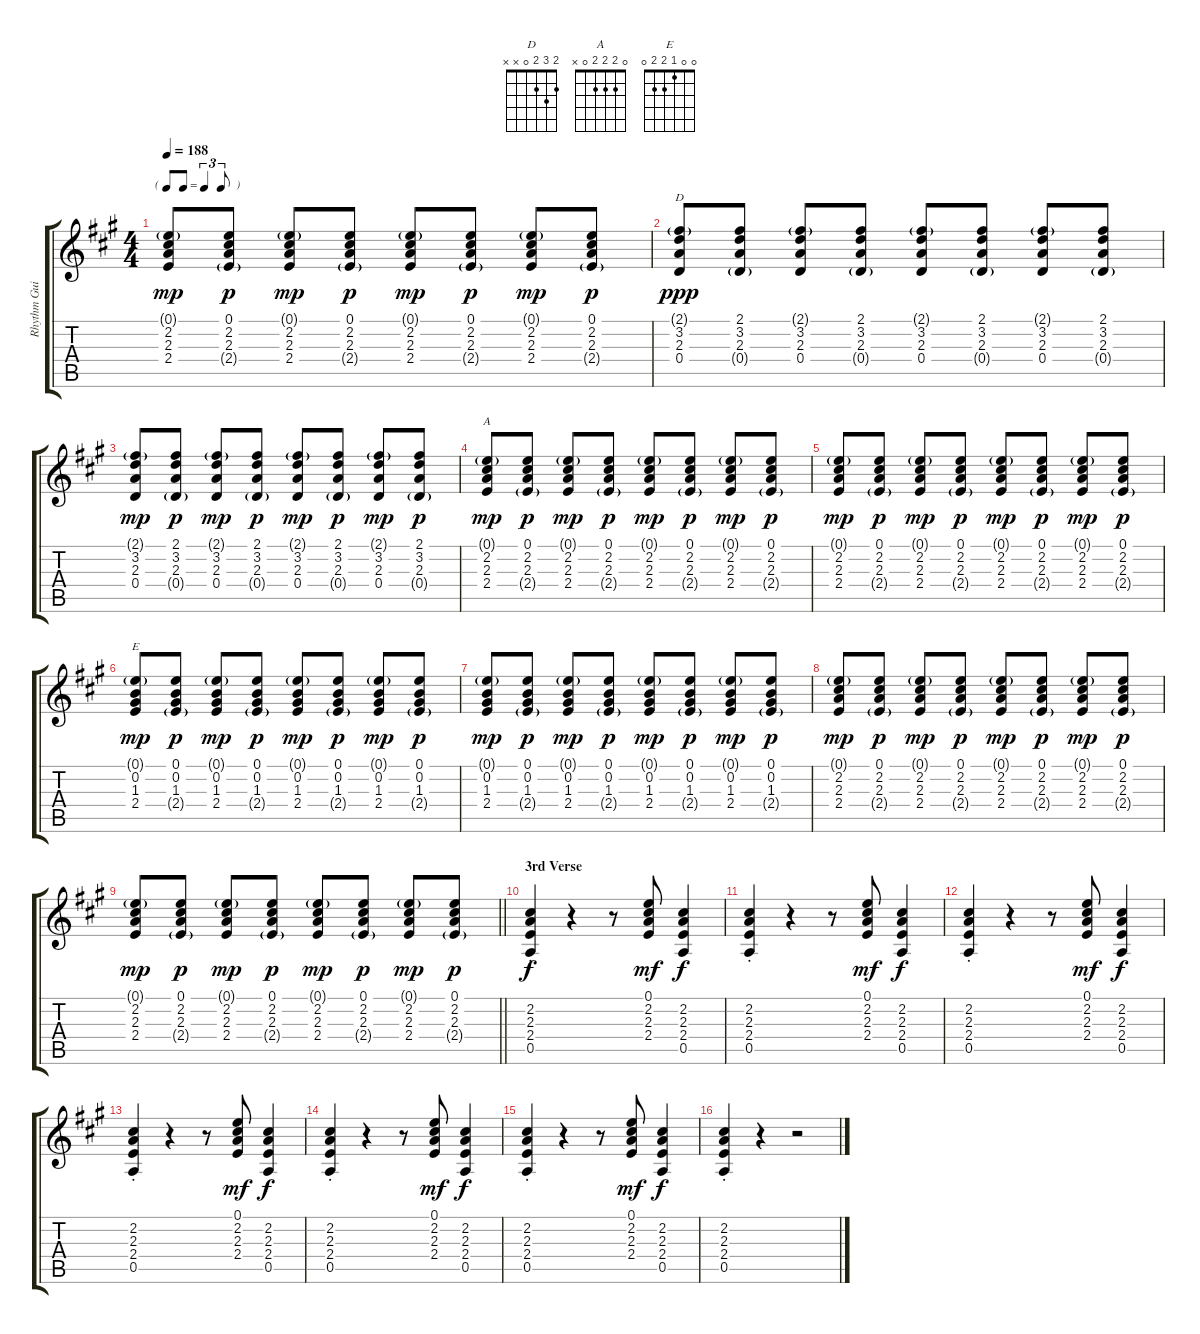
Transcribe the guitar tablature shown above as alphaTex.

\track ("Rhythm Guitar" "Rhythm Gui") {instrument acousticguitarsteel}
\staff {score tabs}
\tuning (E4 B3 G3 D3 A2 E2) {hide}
\chord ("D" 2 3 2 0 x x)
\chord ("A" 0 2 2 2 0 x)
\chord ("E" 0 0 1 2 2 0)
\ts (4 4)
\tf triplet8th
\tempo 188
\clef g2
\ks a
(0.1{g} 2.2 2.3 2.4).8{dy mp} (0.1 2.2 2.3 2.4{g}).8{dy p} (0.1{g} 2.2 2.3 2.4).8{dy mp} (0.1 2.2 2.3 2.4{g}).8{dy p} (0.1{g} 2.2 2.3 2.4).8{dy mp} (0.1 2.2 2.3 2.4{g}).8{dy p} (0.1{g} 2.2 2.3 2.4).8{dy mp} (0.1 2.2 2.3 2.4{g}).8{dy p} |
(2.1{g} 3.2 2.3 0.4).8{ch "D" dy ppp} (2.1 3.2 2.3 0.4{g}).8 (2.1{g} 3.2 2.3 0.4).8 (2.1 3.2 2.3 0.4{g}).8 (2.1{g} 3.2 2.3 0.4).8 (2.1 3.2 2.3 0.4{g}).8 (2.1{g} 3.2 2.3 0.4).8 (2.1 3.2 2.3 0.4{g}).8 |
(2.1{g} 3.2 2.3 0.4).8{dy mp} (2.1 3.2 2.3 0.4{g}).8{dy p} (2.1{g} 3.2 2.3 0.4).8{dy mp} (2.1 3.2 2.3 0.4{g}).8{dy p} (2.1{g} 3.2 2.3 0.4).8{dy mp} (2.1 3.2 2.3 0.4{g}).8{dy p} (2.1{g} 3.2 2.3 0.4).8{dy mp} (2.1 3.2 2.3 0.4{g}).8{dy p} |
(0.1{g} 2.2 2.3 2.4).8{ch "A" dy mp} (0.1 2.2 2.3 2.4{g}).8{dy p} (0.1{g} 2.2 2.3 2.4).8{dy mp} (0.1 2.2 2.3 2.4{g}).8{dy p} (0.1{g} 2.2 2.3 2.4).8{dy mp} (0.1 2.2 2.3 2.4{g}).8{dy p} (0.1{g} 2.2 2.3 2.4).8{dy mp} (0.1 2.2 2.3 2.4{g}).8{dy p} |
(0.1{g} 2.2 2.3 2.4).8{dy mp} (0.1 2.2 2.3 2.4{g}).8{dy p} (0.1{g} 2.2 2.3 2.4).8{dy mp} (0.1 2.2 2.3 2.4{g}).8{dy p} (0.1{g} 2.2 2.3 2.4).8{dy mp} (0.1 2.2 2.3 2.4{g}).8{dy p} (0.1{g} 2.2 2.3 2.4).8{dy mp} (0.1 2.2 2.3 2.4{g}).8{dy p} |
(0.1{g} 0.2 1.3 2.4).8{ch "E" dy mp} (0.1 0.2 1.3 2.4{g}).8{dy p} (0.1{g} 0.2 1.3 2.4).8{dy mp} (0.1 0.2 1.3 2.4{g}).8{dy p} (0.1{g} 0.2 1.3 2.4).8{dy mp} (0.1 0.2 1.3 2.4{g}).8{dy p} (0.1{g} 0.2 1.3 2.4).8{dy mp} (0.1 0.2 1.3 2.4{g}).8{dy p} |
(0.1{g} 0.2 1.3 2.4).8{dy mp} (0.1 0.2 1.3 2.4{g}).8{dy p} (0.1{g} 0.2 1.3 2.4).8{dy mp} (0.1 0.2 1.3 2.4{g}).8{dy p} (0.1{g} 0.2 1.3 2.4).8{dy mp} (0.1 0.2 1.3 2.4{g}).8{dy p} (0.1{g} 0.2 1.3 2.4).8{dy mp} (0.1 0.2 1.3 2.4{g}).8{dy p} |
(0.1{g} 2.2 2.3 2.4).8{dy mp} (0.1 2.2 2.3 2.4{g}).8{dy p} (0.1{g} 2.2 2.3 2.4).8{dy mp} (0.1 2.2 2.3 2.4{g}).8{dy p} (0.1{g} 2.2 2.3 2.4).8{dy mp} (0.1 2.2 2.3 2.4{g}).8{dy p} (0.1{g} 2.2 2.3 2.4).8{dy mp} (0.1 2.2 2.3 2.4{g}).8{dy p} |
\barLineRight lightlight
(0.1{g} 2.2 2.3 2.4).8{dy mp} (0.1 2.2 2.3 2.4{g}).8{dy p} (0.1{g} 2.2 2.3 2.4).8{dy mp} (0.1 2.2 2.3 2.4{g}).8{dy p} (0.1{g} 2.2 2.3 2.4).8{dy mp} (0.1 2.2 2.3 2.4{g}).8{dy p} (0.1{g} 2.2 2.3 2.4).8{dy mp} (0.1 2.2 2.3 2.4{g}).8{dy p} |
\section ("" "3rd Verse")
(2.2{st} 2.3{st} 2.4{st} 0.5{st}).4{dy f} r.4 r.8 (0.1 2.2 2.3 2.4).8{dy mf} (2.2 2.3 2.4 0.5).4{dy f} |
(2.2{st} 2.3{st} 2.4{st} 0.5{st}).4 r.4 r.8 (0.1 2.2 2.3 2.4).8{dy mf} (2.2 2.3 2.4 0.5).4{dy f} |
(2.2{st} 2.3{st} 2.4{st} 0.5{st}).4 r.4 r.8 (0.1 2.2 2.3 2.4).8{dy mf} (2.2 2.3 2.4 0.5).4{dy f} |
(2.2{st} 2.3{st} 2.4{st} 0.5{st}).4 r.4 r.8 (0.1 2.2 2.3 2.4).8{dy mf} (2.2 2.3 2.4 0.5).4{dy f} |
(2.2{st} 2.3{st} 2.4{st} 0.5{st}).4 r.4 r.8 (0.1 2.2 2.3 2.4).8{dy mf} (2.2 2.3 2.4 0.5).4{dy f} |
(2.2{st} 2.3{st} 2.4{st} 0.5{st}).4 r.4 r.8 (0.1 2.2 2.3 2.4).8{dy mf} (2.2 2.3 2.4 0.5).4{dy f} |
(2.2{st} 2.3{st} 2.4{st} 0.5{st}).4 r.4 r.2
